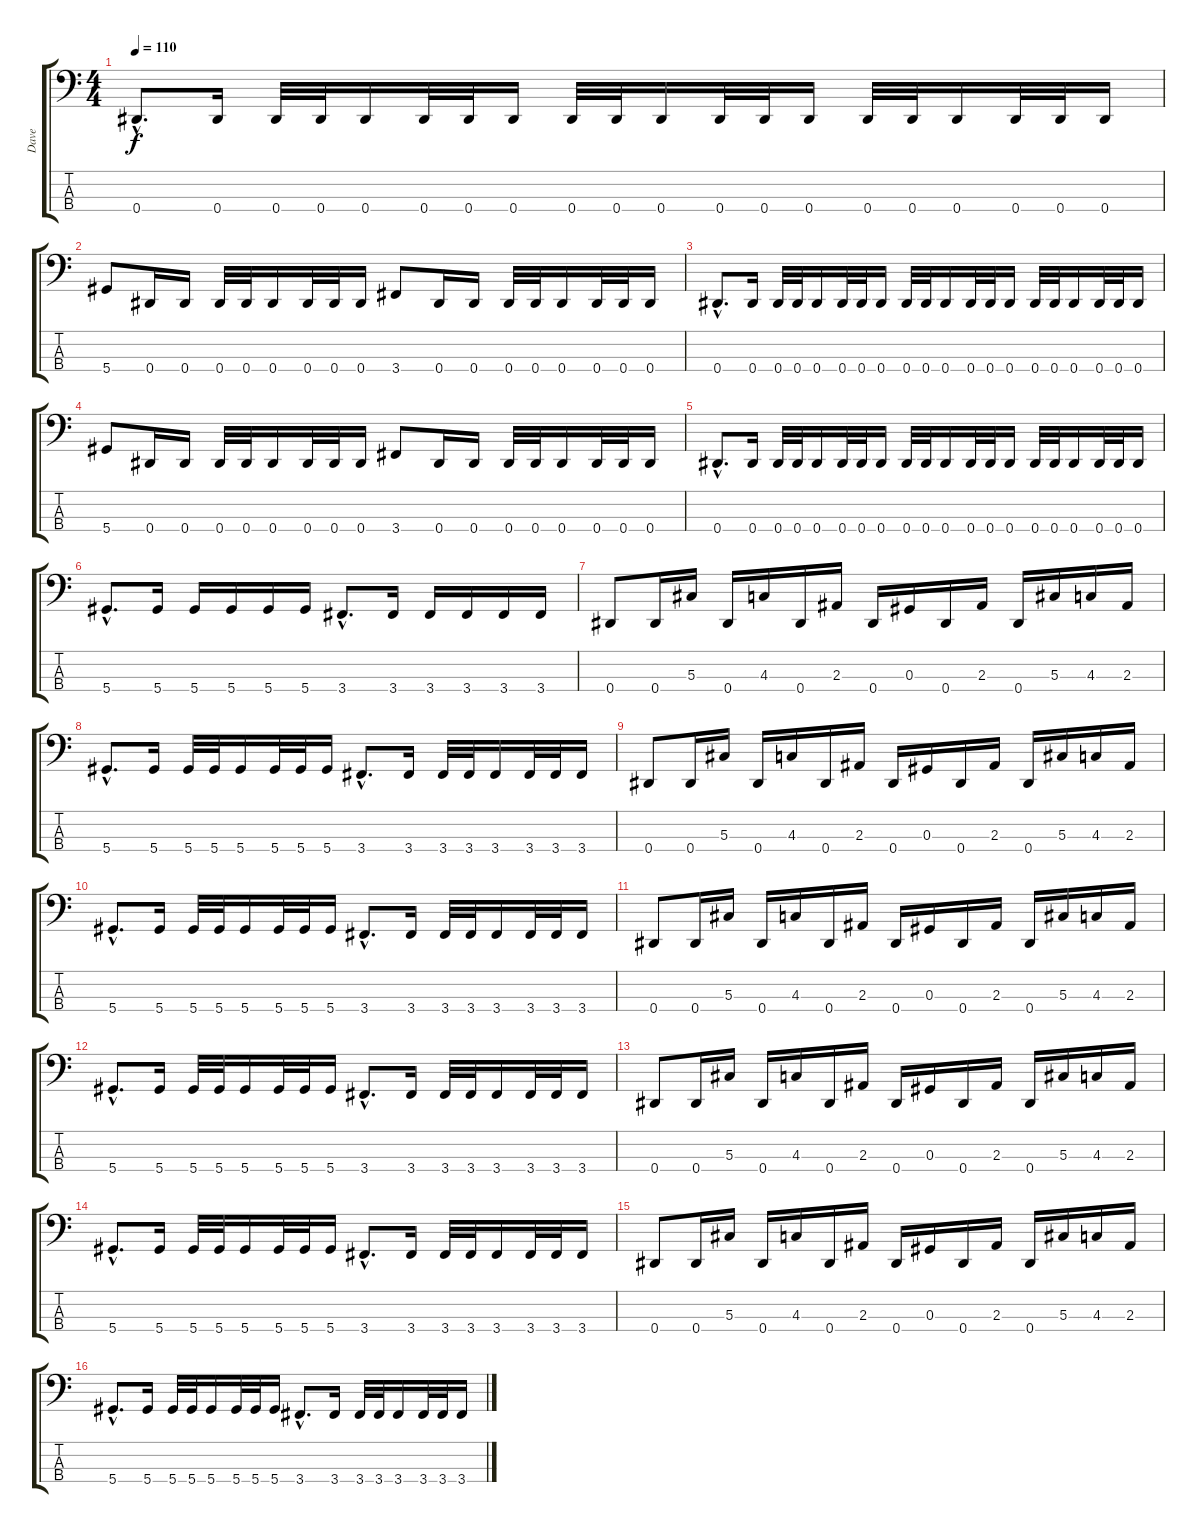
\track ("Dave" "Dave") {instrument electricbasspick}
\staff {score tabs}
\tuning (Gb2 Db2 Ab1 Eb1) {hide}
\ts (4 4)
\tempo 110
\clef f4
\ks c
0.4{hac}.8{d dy f} 0.4.16 0.4.32 0.4.32 0.4.16 0.4.32 0.4.32 0.4.16 0.4.32 0.4.32 0.4.16 0.4.32 0.4.32 0.4.16 0.4.32 0.4.32 0.4.16 0.4.32 0.4.32 0.4.16 |
5.4.8 0.4.16 0.4.16 0.4.32 0.4.32 0.4.16 0.4.32 0.4.32 0.4.16 3.4.8 0.4.16 0.4.16 0.4.32 0.4.32 0.4.16 0.4.32 0.4.32 0.4.16 |
0.4{hac}.8{d} 0.4.16 0.4.32 0.4.32 0.4.16 0.4.32 0.4.32 0.4.16 0.4.32 0.4.32 0.4.16 0.4.32 0.4.32 0.4.16 0.4.32 0.4.32 0.4.16 0.4.32 0.4.32 0.4.16 |
5.4.8 0.4.16 0.4.16 0.4.32 0.4.32 0.4.16 0.4.32 0.4.32 0.4.16 3.4.8 0.4.16 0.4.16 0.4.32 0.4.32 0.4.16 0.4.32 0.4.32 0.4.16 |
0.4{hac}.8{d} 0.4.16 0.4.32 0.4.32 0.4.16 0.4.32 0.4.32 0.4.16 0.4.32 0.4.32 0.4.16 0.4.32 0.4.32 0.4.16 0.4.32 0.4.32 0.4.16 0.4.32 0.4.32 0.4.16 |
5.4{hac}.8{d} 5.4.16 5.4.16 5.4.16 5.4.16 5.4.16 3.4{hac}.8{d} 3.4.16 3.4.16 3.4.16 3.4.16 3.4.16 |
0.4.8 0.4.16 5.3.16 0.4.16 4.3.16 0.4.16 2.3.16 0.4.16 0.3.16 0.4.16 2.3.16 0.4.16 5.3.16 4.3.16 2.3.16 |
5.4{hac}.8{d} 5.4.16 5.4.32 5.4.32 5.4.16 5.4.32 5.4.32 5.4.16 3.4{hac}.8{d} 3.4.16 3.4.32 3.4.32 3.4.16 3.4.32 3.4.32 3.4.16 |
0.4.8 0.4.16 5.3.16 0.4.16 4.3.16 0.4.16 2.3.16 0.4.16 0.3.16 0.4.16 2.3.16 0.4.16 5.3.16 4.3.16 2.3.16 |
5.4{hac}.8{d} 5.4.16 5.4.32 5.4.32 5.4.16 5.4.32 5.4.32 5.4.16 3.4{hac}.8{d} 3.4.16 3.4.32 3.4.32 3.4.16 3.4.32 3.4.32 3.4.16 |
0.4.8 0.4.16 5.3.16 0.4.16 4.3.16 0.4.16 2.3.16 0.4.16 0.3.16 0.4.16 2.3.16 0.4.16 5.3.16 4.3.16 2.3.16 |
5.4{hac}.8{d} 5.4.16 5.4.32 5.4.32 5.4.16 5.4.32 5.4.32 5.4.16 3.4{hac}.8{d} 3.4.16 3.4.32 3.4.32 3.4.16 3.4.32 3.4.32 3.4.16 |
0.4.8 0.4.16 5.3.16 0.4.16 4.3.16 0.4.16 2.3.16 0.4.16 0.3.16 0.4.16 2.3.16 0.4.16 5.3.16 4.3.16 2.3.16 |
5.4{hac}.8{d} 5.4.16 5.4.32 5.4.32 5.4.16 5.4.32 5.4.32 5.4.16 3.4{hac}.8{d} 3.4.16 3.4.32 3.4.32 3.4.16 3.4.32 3.4.32 3.4.16 |
0.4.8 0.4.16 5.3.16 0.4.16 4.3.16 0.4.16 2.3.16 0.4.16 0.3.16 0.4.16 2.3.16 0.4.16 5.3.16 4.3.16 2.3.16 |
5.4{hac}.8{d} 5.4.16 5.4.32 5.4.32 5.4.16 5.4.32 5.4.32 5.4.16 3.4{hac}.8{d} 3.4.16 3.4.32 3.4.32 3.4.16 3.4.32 3.4.32 3.4.16
